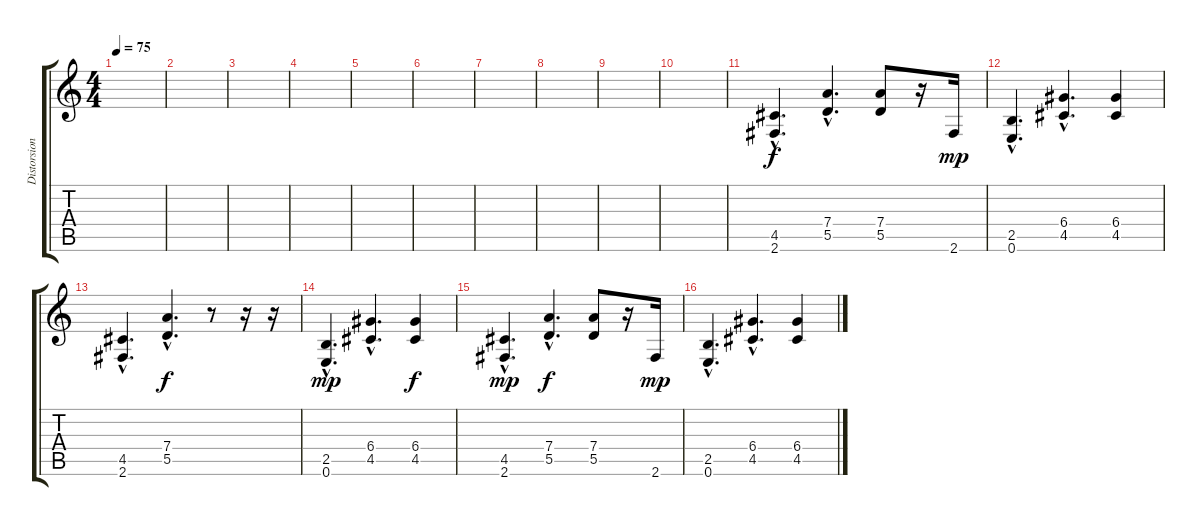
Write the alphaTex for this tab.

\track ("Distorsion rythm" "Distorsion") {instrument distortionguitar}
\staff {score tabs}
\tuning (E4 B3 G3 D3 A2 E2) {hide}
\ts (4 4)
\tempo 75
\clef g2
\ks c
|
|
|
|
|
|
|
|
|
|
(4.5{hac} 2.6{hac}).4{d} (7.4{hac} 5.5{hac}).4{d dy f} (7.4 5.5).8 r.16 2.6.16{dy mp} |
(2.5{hac} 0.6{hac}).4{d} (6.4{hac} 4.5{hac}).4{d} (6.4 4.5).4 |
(4.5{hac} 2.6{hac}).4{d} (7.4{hac} 5.5{hac}).4{d dy f} r.8 r.16 r.16 |
(2.5{hac} 0.6{hac}).4{d dy mp} (6.4{hac} 4.5{hac}).4{d} (6.4 4.5).4{dy f} |
(4.5{hac} 2.6{hac}).4{d dy mp} (7.4{hac} 5.5{hac}).4{d dy f} (7.4 5.5).8 r.16 2.6.16{dy mp} |
(2.5{hac} 0.6{hac}).4{d} (6.4{hac} 4.5{hac}).4{d} (6.4 4.5).4
